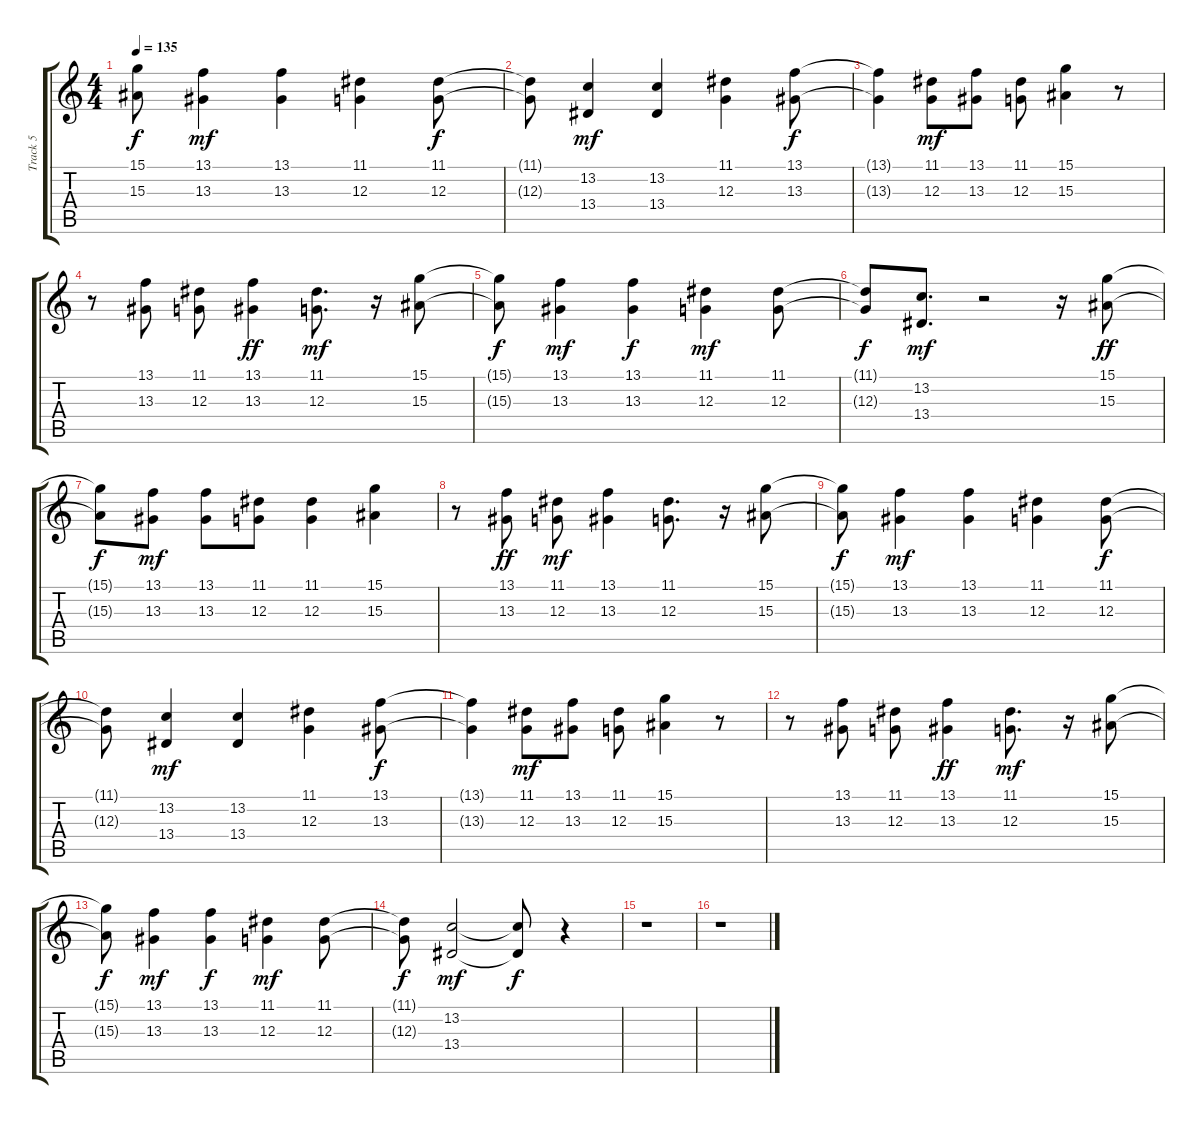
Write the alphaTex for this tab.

\track ("Track 5" "Track 5") {instrument voiceoohs}
\staff {score tabs}
\tuning (E4 B3 G3 D3 A2 E2) {hide}
\ts (4 4)
\tempo 135
\clef g2
\ks c
(15.1{t} 15.3{t}).8{dy f} (13.1 13.3).4{dy mf} (13.1 13.3).4 (11.1 12.3).4 (11.1 12.3).8{dy f} |
(11.1{t} 12.3{t}).8 (13.2 13.4).4{dy mf} (13.2 13.4).4 (11.1 12.3).4 (13.1 13.3).8{dy f} |
(13.1{t} 13.3{t}).4 (11.1 12.3).8{dy mf} (13.1 13.3).8 (11.1 12.3).8 (15.1 15.3).4 r.8 |
r.8 (13.1 13.3).8 (11.1 12.3).8 (13.1 13.3).4{dy ff} (11.1 12.3).8{d dy mf} r.16 (15.1 15.3).8 |
(15.1{t} 15.3{t}).8{dy f} (13.1 13.3).4{dy mf} (13.1 13.3).4{dy f} (11.1 12.3).4{dy mf} (11.1 12.3).8 |
(11.1{t} 12.3{t}).8{dy f} (13.2 13.4).8{d dy mf} r.2 r.16 (15.1 15.3).8{dy ff} |
(15.1{t} 15.3{t}).8{dy f} (13.1 13.3).8{dy mf} (13.1 13.3).8 (11.1 12.3).8 (11.1 12.3).4 (15.1 15.3).4 |
r.8 (13.1 13.3).8{dy ff} (11.1 12.3).8{dy mf} (13.1 13.3).4 (11.1 12.3).8{d} r.16 (15.1 15.3).8 |
(15.1{t} 15.3{t}).8{dy f} (13.1 13.3).4{dy mf} (13.1 13.3).4 (11.1 12.3).4 (11.1 12.3).8{dy f} |
(11.1{t} 12.3{t}).8 (13.2 13.4).4{dy mf} (13.2 13.4).4 (11.1 12.3).4 (13.1 13.3).8{dy f} |
(13.1{t} 13.3{t}).4 (11.1 12.3).8{dy mf} (13.1 13.3).8 (11.1 12.3).8 (15.1 15.3).4 r.8 |
r.8 (13.1 13.3).8 (11.1 12.3).8 (13.1 13.3).4{dy ff} (11.1 12.3).8{d dy mf} r.16 (15.1 15.3).8 |
(15.1{t} 15.3{t}).8{dy f} (13.1 13.3).4{dy mf} (13.1 13.3).4{dy f} (11.1 12.3).4{dy mf} (11.1 12.3).8 |
(11.1{t} 12.3{t}).8{dy f} (13.2 13.4).2{dy mf} (13.2{t} 13.4{t}).8{dy f} r.4 |
r.1 |
r.1
